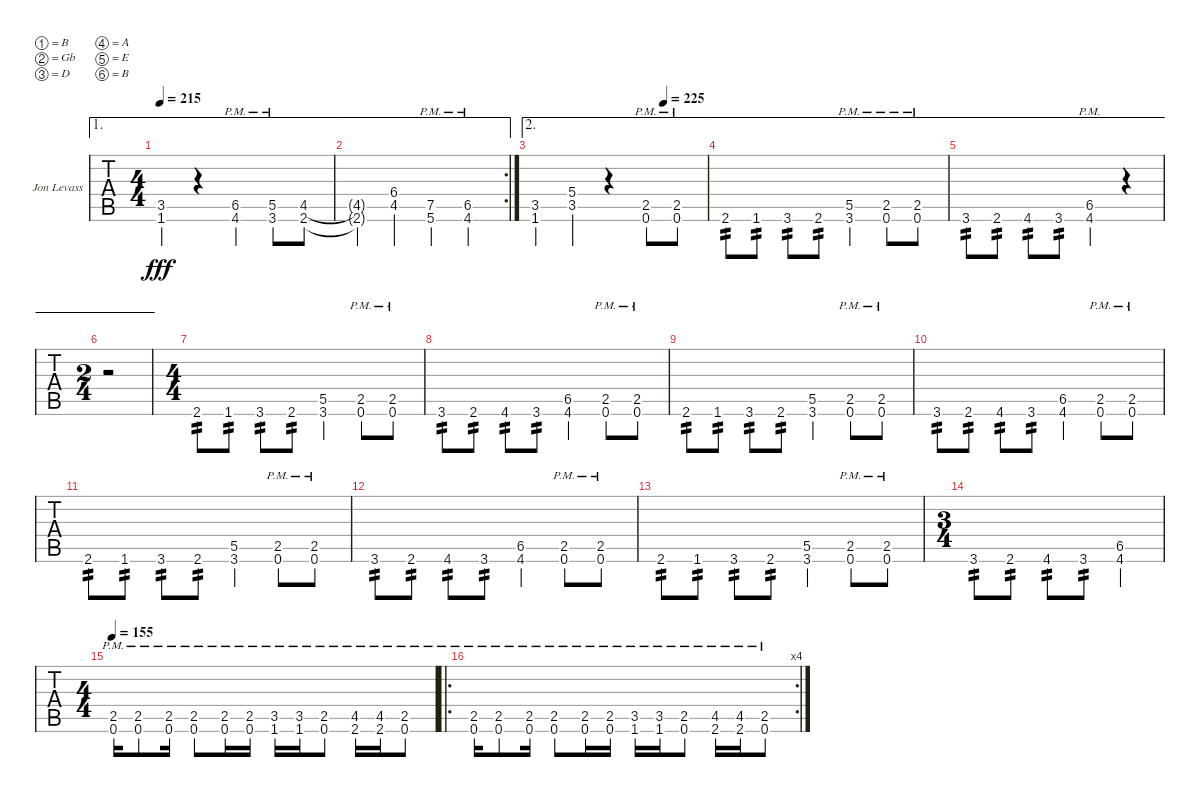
\bracketExtendMode groupsimilarinstruments
\firstSystemTrackNameOrientation horizontal
\otherSystemsTrackNameOrientation horizontal
\track ("Jon Levasseur" "Jon Levass") {instrument distortionguitar}
\staff {tabs}
\tuning (B3 Gb3 D3 A2 E2 B1)
\ae 1
\ts (4 4)
\tempo 215
\clef g2
\ks c
(1.6 3.5).4{dy fff} r.4 (4.6{pm} 6.5{pm}).4 (3.6{pm} 5.5{pm}).8 (2.6 4.5).8 |
\ae 1
\rc 2
(2.6{t} 4.5{t}).4 (4.5 6.4).4 (5.6{pm} 7.5{pm}).4 (4.6{pm} 6.5{pm}).4 |
\ae 2
\tempo (225 0.75)
(1.6 3.5).4 (3.5 5.4).4 r.4 (0.6{pm} 2.5{pm}).8 (2.5{pm} 0.6{pm}).8 |
\ae 2
2.6.8{tp 2} 1.6.8{tp 2} 3.6.8{tp 2} 2.6.8{tp 2} (3.6{pm} 5.5{pm}).4 (0.6{pm} 2.5{pm}).8 (2.5{pm} 0.6{pm}).8 |
\ae 2
3.6.8{tp 2} 2.6.8{tp 2} 4.6.8{tp 2} 3.6.8{tp 2} (4.6{pm} 6.5{pm}).4 r.4 |
\ae 2
\ts (2 4)
r.2 |
\ts (4 4)
2.6.8{tp 2} 1.6.8{tp 2} 3.6.8{tp 2} 2.6.8{tp 2} (3.6 5.5).4 (0.6{pm} 2.5{pm}).8 (2.5{pm} 0.6{pm}).8 |
3.6.8{tp 2} 2.6.8{tp 2} 4.6.8{tp 2} 3.6.8{tp 2} (4.6 6.5).4 (0.6{pm} 2.5{pm}).8 (0.6{pm} 2.5{pm}).8 |
2.6.8{tp 2} 1.6.8{tp 2} 3.6.8{tp 2} 2.6.8{tp 2} (3.6 5.5).4 (0.6{pm} 2.5{pm}).8 (2.5{pm} 0.6{pm}).8 |
3.6.8{tp 2} 2.6.8{tp 2} 4.6.8{tp 2} 3.6.8{tp 2} (4.6 6.5).4 (0.6{pm} 2.5{pm}).8 (0.6{pm} 2.5{pm}).8 |
2.6.8{tp 2} 1.6.8{tp 2} 3.6.8{tp 2} 2.6.8{tp 2} (3.6 5.5).4 (0.6{pm} 2.5{pm}).8 (2.5{pm} 0.6{pm}).8 |
3.6.8{tp 2} 2.6.8{tp 2} 4.6.8{tp 2} 3.6.8{tp 2} (4.6 6.5).4 (0.6{pm} 2.5{pm}).8 (0.6{pm} 2.5{pm}).8 |
2.6.8{tp 2} 1.6.8{tp 2} 3.6.8{tp 2} 2.6.8{tp 2} (3.6 5.5).4 (0.6{pm} 2.5{pm}).8 (2.5{pm} 0.6{pm}).8 |
\ts (3 4)
3.6.8{tp 2} 2.6.8{tp 2} 4.6.8{tp 2} 3.6.8{tp 2} (4.6 6.5).4 |
\ts (4 4)
\tempo 155
(0.6{pm} 2.5{pm}).16 (0.6{pm} 2.5{pm}).8 (0.6{pm} 2.5{pm}).16 (0.6{pm} 2.5{pm}).8 (0.6{pm} 2.5{pm}).16 (0.6{pm} 2.5{pm}).16 (1.6{pm} 3.5{pm}).16 (1.6{pm} 3.5{pm}).16 (0.6{pm} 2.5{pm}).8 (2.6{pm} 4.5{pm}).16 (2.6{pm} 4.5{pm}).16 (0.6{pm} 2.5{pm}).8 |
\ro
\rc 4
(0.6{pm} 2.5{pm}).16 (0.6{pm} 2.5{pm}).8 (0.6{pm} 2.5{pm}).16 (0.6{pm} 2.5{pm}).8 (0.6{pm} 2.5{pm}).16 (0.6{pm} 2.5{pm}).16 (1.6{pm} 3.5{pm}).16 (1.6{pm} 3.5{pm}).16 (0.6{pm} 2.5{pm}).8 (2.6{pm} 4.5{pm}).16 (2.6{pm} 4.5{pm}).16 (0.6{pm} 2.5{pm}).8
